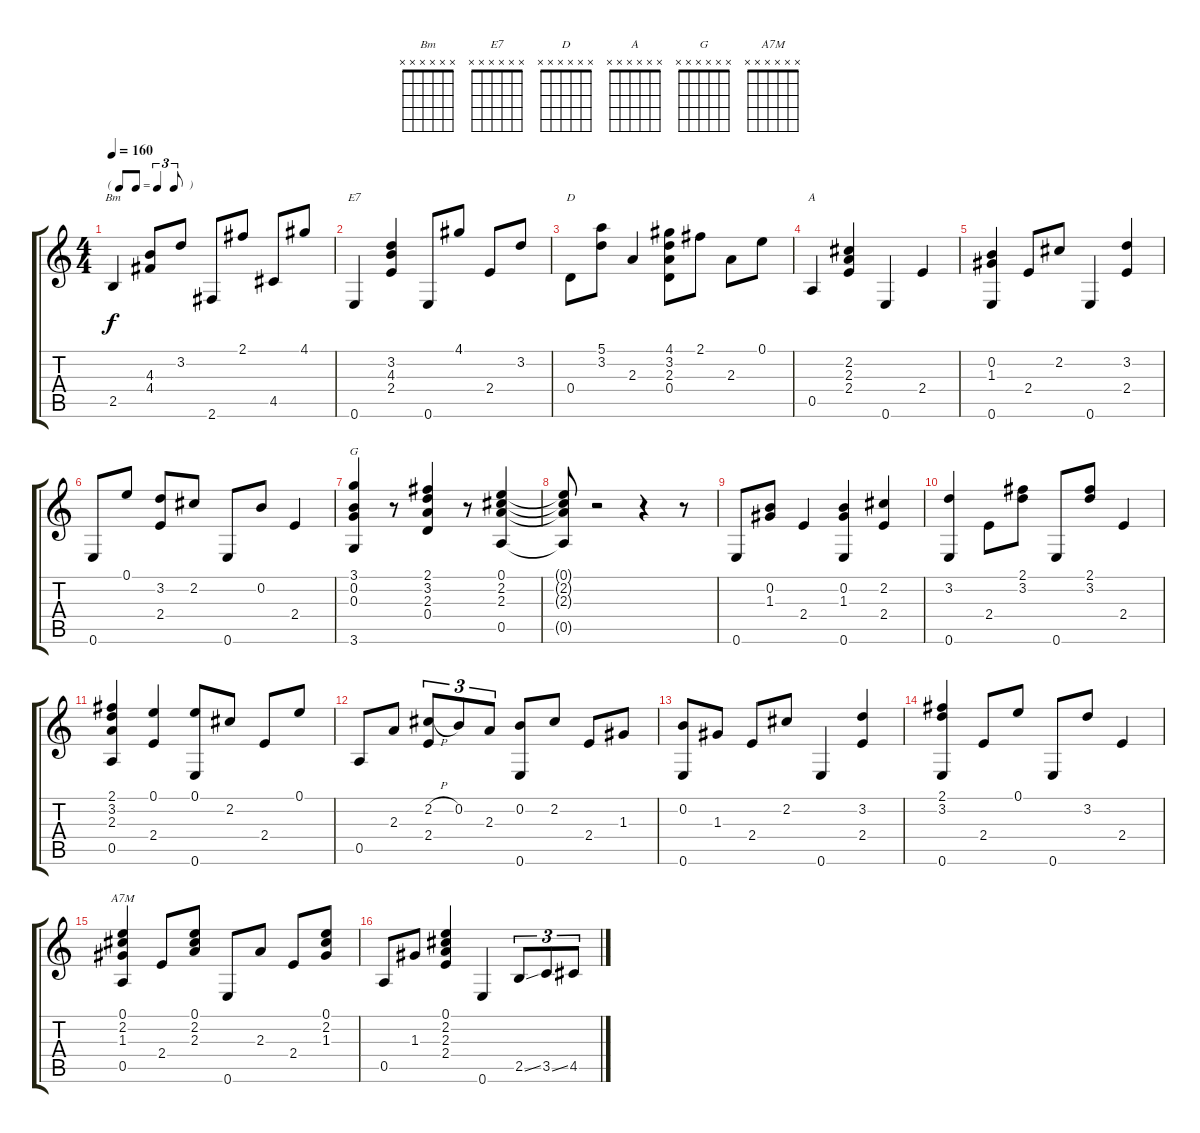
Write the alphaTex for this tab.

\track "" {instrument acousticguitarsteel}
\staff {score tabs}
\tuning (E4 B3 G3 D3 A2 E2) {hide}
\chord ("Bm" x x x x x x)
\chord ("E7" x x x x x x)
\chord ("D" x x x x x x)
\chord ("A" x x x x x x)
\chord ("G" x x x x x x)
\chord ("A7M" x x x x x x)
\ts (4 4)
\tf triplet8th
\tempo 160
\clef g2
\ks c
2.5.4{ch "Bm" dy f} (4.3 4.4).8 3.2.8 2.6.8 2.1.8 4.5.8 4.1.8 |
0.6.4{ch "E7"} (3.2 4.3 2.4).4 0.6.8 4.1.8 2.4.8 3.2.8 |
0.4.8{ch "D"} (5.1 3.2).8 2.3.4 (4.1 3.2 2.3 0.4).8 2.1.8 2.3.8 0.1.8 |
0.5.4{ch "A"} (2.2 2.3 2.4).4 0.6.4 2.4.4 |
(0.2 1.3 0.6).4 2.4.8 2.2.8 0.6.4 (3.2 2.4).4 |
0.6.8 0.1.8 (3.2 2.4).8 2.2.8 0.6.8 0.2.8 2.4.4 |
(3.1 0.2 0.3 3.6).4{ch "G"} r.8 (2.1 3.2 2.3 0.4).4 r.8 (0.1 2.2 2.3 0.5).4 |
(0.1{t} 2.2{t} 2.3{t} 0.5{t}).8 r.2 r.4 r.8 |
0.6.8 (0.2 1.3).8 2.4.4 (0.2 1.3 0.6).4 (2.2 2.4).4 |
(3.2 0.6).4 2.4.8 (2.1 3.2).8 0.6.8 (2.1 3.2).8 2.4.4 |
(2.1 3.2 2.3 0.5).4 (0.1 2.4).4 (0.1 0.6).8 2.2.8 2.4.8 0.1.8 |
0.5.8 2.3.8 (2.2{h} 2.4).8{tu (3 2)} 0.2.8{tu (3 2)} 2.3.8{tu (3 2)} (0.2 0.6).8 2.2.8 2.4.8 1.3.8 |
(0.2 0.6).8 1.3.8 2.4.8 2.2.8 0.6.4 (3.2 2.4).4 |
(2.1 3.2 0.6).4 2.4.8 0.1.8 0.6.8 3.2.8 2.4.4 |
(0.1 2.2 1.3 0.5).4{ch "A7M"} 2.4.8 (0.1 2.2 2.3).8 0.6.8 2.3.8 2.4.8 (0.1 2.2 1.3).8 |
0.5.8 1.3.8 (0.1 2.2 2.3 2.4).4 0.6.4 2.5{ss}.8{tu (3 2)} 3.5{ss}.8{tu (3 2)} 4.5{ss}.8{tu (3 2)}
